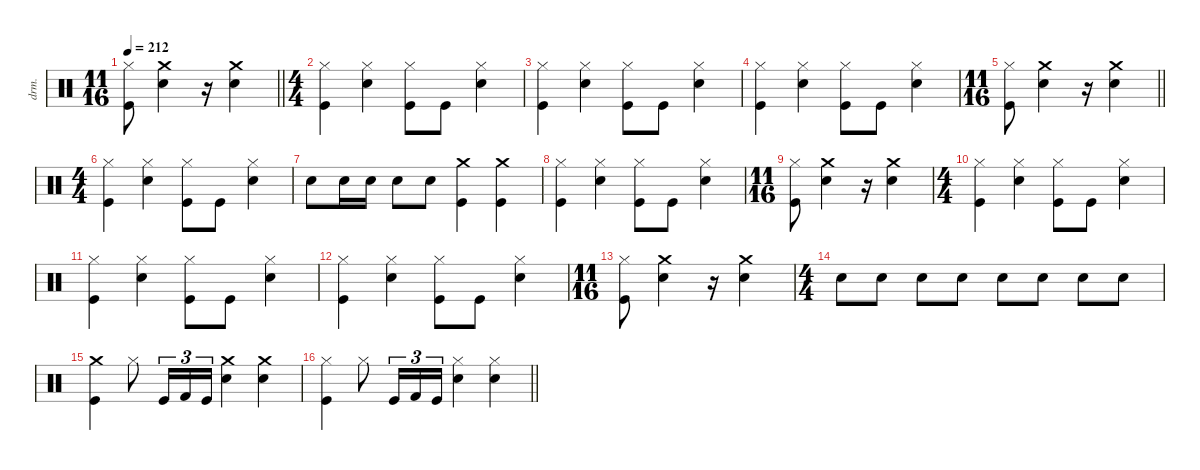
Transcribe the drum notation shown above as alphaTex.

\defaultSystemsLayout 4
\hideDynamics
\bracketExtendMode nobrackets
\otherSystemsTrackNameOrientation horizontal
\track ("Lars Ulrich" "drm.") {instrument percussion}
\staff {score}
\articulation defaults
\ts (11 16)
\beaming (8 5)
\tempo 212
\clef neutral
\barLineRight lightlight
\ks c
("Kick (hit)" "Hi-Hat (closed)").8{dy fff} ("Crash medium (hit)" "Snare (hit) 2").4 r.16 ("Crash medium (hit)" "Snare (hit) 2").4 |
\ts (4 4)
\beaming (8 2 2 2 2)
("Hi-Hat (closed)" "Kick (hit)").4 ("Snare (hit) 2" "Hi-Hat (closed)").4 ("Kick (hit)" "Hi-Hat (closed)").8 "Kick (hit)".8 ("Snare (hit) 2" "Hi-Hat (closed)").4 |
("Kick (hit)" "Hi-Hat (closed)").4 ("Snare (hit) 2" "Hi-Hat (closed)").4 ("Hi-Hat (closed)" "Kick (hit)").8 "Kick (hit)".8 ("Snare (hit) 2" "Hi-Hat (closed)").4 |
("Kick (hit)" "Hi-Hat (closed)").4 ("Snare (hit) 2" "Hi-Hat (closed)").4 ("Kick (hit)" "Hi-Hat (closed)").8 "Kick (hit)".8 ("Hi-Hat (closed)" "Snare (hit) 2").4 |
\ts (11 16)
\beaming (8 5)
\barLineRight lightlight
("Kick (hit)" "Hi-Hat (closed)").8 ("Crash medium (hit)" "Snare (hit) 2").4 r.16 ("Crash medium (hit)" "Snare (hit) 2").4 |
\ts (4 4)
\beaming (8 2 2 2 2)
("Hi-Hat (closed)" "Kick (hit)").4 ("Snare (hit) 2" "Hi-Hat (closed)").4 ("Kick (hit)" "Hi-Hat (closed)").8 "Kick (hit)".8 ("Snare (hit) 2" "Hi-Hat (closed)").4 |
"Snare (hit) 2".8 "Snare (hit) 2".16 "Snare (hit) 2".16 "Snare (hit) 2".8 "Snare (hit) 2".8 ("Kick (hit)" "Crash medium (hit)").4 ("Kick (hit)" "Crash medium (hit)").4 |
("Kick (hit)" "Hi-Hat (closed)").4 ("Snare (hit) 2" "Hi-Hat (closed)").4 ("Kick (hit)" "Hi-Hat (closed)").8 "Kick (hit)".8 ("Snare (hit) 2" "Hi-Hat (closed)").4 |
\ts (11 16)
\beaming (8 5)
("Hi-Hat (closed)" "Kick (hit)").8 ("Crash medium (hit)" "Snare (hit) 2").4 r.16 ("Crash medium (hit)" "Snare (hit) 2").4 |
\ts (4 4)
\beaming (8 2 2 2 2)
("Kick (hit)" "Hi-Hat (closed)").4 ("Snare (hit) 2" "Hi-Hat (closed)").4 ("Kick (hit)" "Hi-Hat (closed)").8 "Kick (hit)".8 ("Hi-Hat (closed)" "Snare (hit) 2").4 |
("Kick (hit)" "Hi-Hat (closed)").4 ("Snare (hit) 2" "Hi-Hat (closed)").4 ("Kick (hit)" "Hi-Hat (closed)").8 "Kick (hit)".8 ("Snare (hit) 2" "Hi-Hat (closed)").4 |
("Kick (hit)" "Hi-Hat (closed)").4 ("Hi-Hat (closed)" "Snare (hit) 2").4 ("Kick (hit)" "Hi-Hat (closed)").8 "Kick (hit)".8 ("Snare (hit) 2" "Hi-Hat (closed)").4 |
\ts (11 16)
\beaming (8 5)
("Kick (hit)" "Hi-Hat (closed)").8 ("Crash medium (hit)" "Snare (hit) 2").4 r.16 ("Crash medium (hit)" "Snare (hit) 2").4 |
\ts (4 4)
\beaming (8 2 2 2 2)
"Snare (hit) 2".8 "Snare (hit) 2".8 "Snare (hit) 2".8 "Snare (hit) 2".8 "Snare (hit) 2".8 "Snare (hit) 2".8 "Snare (hit) 2".8 "Snare (hit) 2".8 |
("Crash medium (hit)" "Kick (hit)").4 "Hi-Hat (closed)".8 "Kick (hit)".16{tu (3 2)} "Kick (hit) 2".16{tu (3 2)} "Kick (hit)".16{tu (3 2)} ("Snare (hit) 2" "Crash medium (hit)").4 ("Crash medium (hit)" "Snare (hit) 2").4 |
\barLineRight lightlight
("Kick (hit)" "Hi-Hat (closed)").4 "Hi-Hat (closed)".8 "Kick (hit)".16{tu (3 2)} "Kick (hit) 2".16{tu (3 2)} "Kick (hit)".16{tu (3 2)} ("Snare (hit) 2" "Hi-Hat (closed)").4 ("Snare (hit) 2" "Hi-Hat (closed)").4
